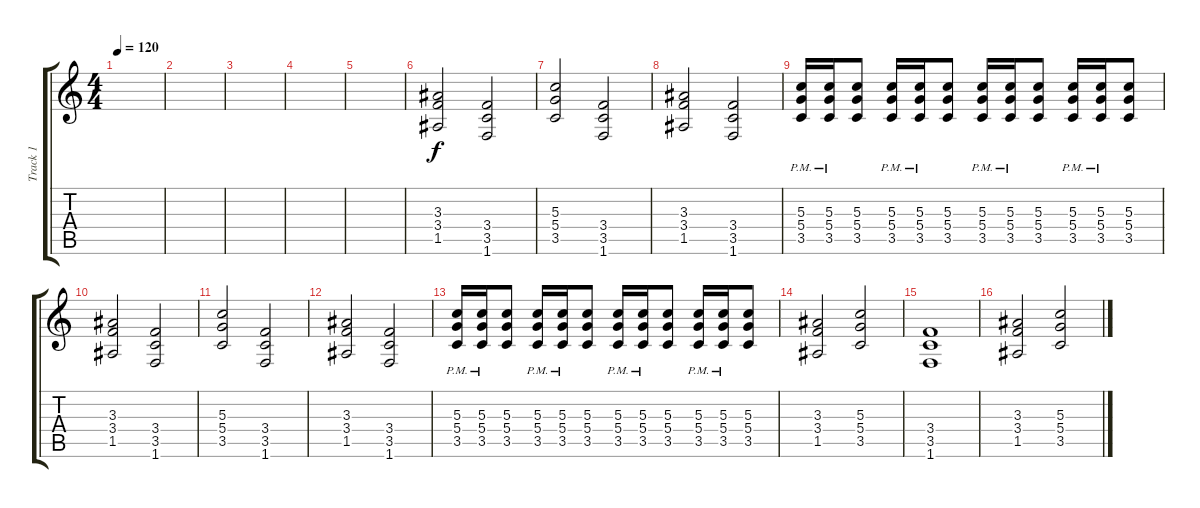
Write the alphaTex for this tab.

\track ("Track 1" "Track 1") {instrument overdrivenguitar}
\staff {score tabs}
\tuning (E4 B3 G3 D3 A2 E2) {hide}
\ts (4 4)
\tempo 120
\clef g2
\ks c
|
|
|
|
|
(3.3 3.4 1.5).2 (3.4 3.5 1.6).2 |
(5.3 5.4 3.5).2 (3.4 3.5 1.6).2 |
(3.3 3.4 1.5).2 (3.4 3.5 1.6).2 |
(5.3{pm} 5.4{pm} 3.5{pm}).16 (5.3{pm} 5.4{pm} 3.5{pm}).16 (5.3 5.4 3.5).8 (5.3{pm} 5.4{pm} 3.5{pm}).16 (5.3{pm} 5.4{pm} 3.5{pm}).16 (5.3 5.4 3.5).8 (5.3{pm} 5.4{pm} 3.5{pm}).16 (5.3{pm} 5.4{pm} 3.5{pm}).16 (5.3 5.4 3.5).8 (5.3{pm} 5.4{pm} 3.5{pm}).16 (5.3{pm} 5.4{pm} 3.5{pm}).16 (5.3 5.4 3.5).8 |
(3.3 3.4 1.5).2 (3.4 3.5 1.6).2 |
(5.3 5.4 3.5).2 (3.4 3.5 1.6).2 |
(3.3 3.4 1.5).2 (3.4 3.5 1.6).2 |
(5.3{pm} 5.4{pm} 3.5{pm}).16 (5.3{pm} 5.4{pm} 3.5{pm}).16 (5.3 5.4 3.5).8 (5.3{pm} 5.4{pm} 3.5{pm}).16 (5.3{pm} 5.4{pm} 3.5{pm}).16 (5.3 5.4 3.5).8 (5.3{pm} 5.4{pm} 3.5{pm}).16 (5.3{pm} 5.4{pm} 3.5{pm}).16 (5.3 5.4 3.5).8 (5.3{pm} 5.4{pm} 3.5{pm}).16 (5.3{pm} 5.4{pm} 3.5{pm}).16 (5.3 5.4 3.5).8 |
(3.3 3.4 1.5).2 (5.3 5.4 3.5).2 |
(3.4 3.5 1.6).1 |
(3.3 3.4 1.5).2 (5.3 5.4 3.5).2
